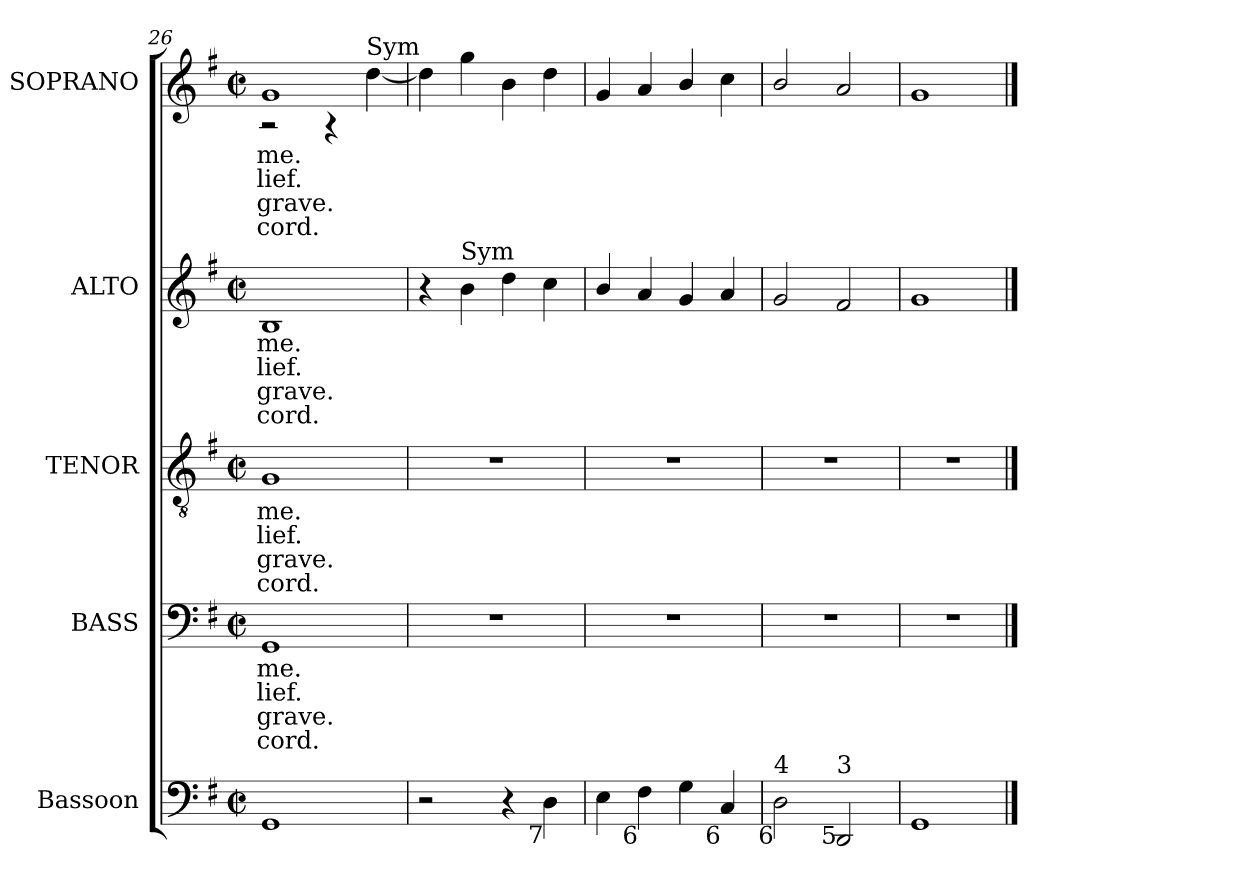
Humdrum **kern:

**kern	**kern	**text	**text	**text	**text	**kern	**text	**text	**text	**text	**kern	**text	**text	**text	**text	**kern	**text	**text	**text	**text
*part5	*part4	*part4	*part4	*part4	*part4	*part3	*part3	*part3	*part3	*part3	*part2	*part2	*part2	*part2	*part2	*part1	*part1	*part1	*part1	*part1
*staff5	*staff4	*staff4	*staff4	*staff4	*staff4	*staff3	*staff3	*staff3	*staff3	*staff3	*staff2	*staff2	*staff2	*staff2	*staff2	*staff1	*staff1	*staff1	*staff1	*staff1
*I"Bassoon	*I"BASS	*	*	*	*	*I"TENOR	*	*	*	*	*I"ALTO	*	*	*	*	*I"SOPRANO	*	*	*	*
*I'Bsn.	*I'B.	*	*	*	*	*I'T.	*	*	*	*	*I'A.	*	*	*	*	*I'S.	*	*	*	*
*clefF4	*clefF4	*	*	*	*	*clefGv2	*	*	*	*	*clefG2	*	*	*	*	*clefG2	*	*	*	*
*	*	*	*	*	*	*ITrd7c12	*	*	*	*	*	*	*	*	*	*	*	*	*	*
*k[f#]	*k[f#]	*	*	*	*	*k[f#]	*	*	*	*	*k[f#]	*	*	*	*	*k[f#]	*	*	*	*
*G:	*G:	*	*	*	*	*G:	*	*	*	*	*G:	*	*	*	*	*G:	*	*	*	*
*M2/2	*M2/2	*	*	*	*	*M2/2	*	*	*	*	*M2/2	*	*	*	*	*M2/2	*	*	*	*
*met(c|)	*met(c|)	*	*	*	*	*met(c|)	*	*	*	*	*met(c|)	*	*	*	*	*met(c|)	*	*	*	*
=26	=26	=26	=26	=26	=26	=26	=26	=26	=26	=26	=26	=26	=26	=26	=26	=26	=26	=26	=26	=26
!	!	!LO:LY:b:color=#000000	!LO:LY:b:color=#000000	!LO:LY:b:color=#000000	!LO:LY:b:color=#000000	!	!	!	!	!	!	!	!	!	!	!	!	!	!	!
!	!	!	!	!	!	!	!LO:LY:b:color=#000000	!LO:LY:b:color=#000000	!LO:LY:b:color=#000000	!LO:LY:b:color=#000000	!	!	!	!	!	!	!	!	!	!
!	!	!	!	!	!	!	!	!	!	!	!	!LO:LY:b:color=#000000	!LO:LY:b:color=#000000	!LO:LY:b:color=#000000	!LO:LY:b:color=#000000	!	!	!	!	!
!	!	!	!	!	!	!	!	!	!	!	!	!	!	!	!	!	!LO:LY:b:color=#000000	!LO:LY:b:color=#000000	!LO:LY:b:color=#000000	!LO:LY:b:color=#000000
*	*	*	*	*	*	*	*	*	*	*	*	*	*	*	*	*^	*	*	*	*
1GGi	1GGi	me.	-lief.	grave.	-cord.	1GGi	me.	-lief.	grave.	-cord.	1Bi	me.	-lief.	grave.	-cord.	1gi	2r	me.	-lief.	grave.	-cord.
.	.	.	.	.	.	.	.	.	.	.	.	.	.	.	.	.	4r	.	.	.	.
!	!	!	!	!	!	!	!	!	!	!	!	!	!	!	!	!	!LO:TX:a:t=Sym	!	!	!	!
.	.	.	.	.	.	.	.	.	.	.	.	.	.	.	.	.	[>4ddi\	.	.	.	.
=27	=27	=27	=27	=27	=27	=27	=27	=27	=27	=27	=27	=27	=27	=27	=27	=27	=27	=27	=27	=27	=27
2r	1r	.	.	.	.	1r	.	.	.	.	4r	.	.	.	.	4ryy	4ddi\]	.	.	.	.
!	!	!	!	!	!	!	!	!	!	!	!LO:TX:a:t=Sym	!	!	!	!	!	!	!	!	!	!
.	.	.	.	.	.	.	.	.	.	.	4bi\	.	.	.	.	4ggi\	2.ryy	.	.	.	.
4r	.	.	.	.	.	.	.	.	.	.	4ddi\	.	.	.	.	4bi\	.	.	.	.	.
!LO:TX:b:rj:t=7	!	!	!	!	!	!	!	!	!	!	!	!	!	!	!	!	!	!	!	!	!
4Di\	.	.	.	.	.	.	.	.	.	.	4cci\	.	.	.	.	4ddi\	.	.	.	.	.
*	*	*	*	*	*	*	*	*	*	*	*	*	*	*	*	*v	*v	*	*	*	*
=28	=28	=28	=28	=28	=28	=28	=28	=28	=28	=28	=28	=28	=28	=28	=28	=28	=28	=28	=28	=28
4Ei\	1r	.	.	.	.	1r	.	.	.	.	4bi/	.	.	.	.	4gi/	.	.	.	.
!LO:TX:b:rj:t=6	!	!	!	!	!	!	!	!	!	!	!	!	!	!	!	!	!	!	!	!
4F#i\	.	.	.	.	.	.	.	.	.	.	4ai/	.	.	.	.	4ai/	.	.	.	.
4Gi\	.	.	.	.	.	.	.	.	.	.	4gi/	.	.	.	.	4bi/	.	.	.	.
!LO:TX:b:rj:t=6	!	!	!	!	!	!	!	!	!	!	!	!	!	!	!	!	!	!	!	!
4Ci/	.	.	.	.	.	.	.	.	.	.	4ai/	.	.	.	.	4cci\	.	.	.	.
=29	=29	=29	=29	=29	=29	=29	=29	=29	=29	=29	=29	=29	=29	=29	=29	=29	=29	=29	=29	=29
!LO:TX:b:rj:t=6	!	!	!	!	!	!	!	!	!	!	!	!	!	!	!	!	!	!	!	!
!LO:TX:t=4	!	!	!	!	!	!	!	!	!	!	!	!	!	!	!	!	!	!	!	!
2Di\	1r	.	.	.	.	1r	.	.	.	.	2gi/	.	.	.	.	2bi/	.	.	.	.
!LO:TX:b:rj:t=5	!	!	!	!	!	!	!	!	!	!	!	!	!	!	!	!	!	!	!	!
!LO:TX:t=3	!	!	!	!	!	!	!	!	!	!	!	!	!	!	!	!	!	!	!	!
2DDi/	.	.	.	.	.	.	.	.	.	.	2f#i/	.	.	.	.	2ai/	.	.	.	.
=30	=30	=30	=30	=30	=30	=30	=30	=30	=30	=30	=30	=30	=30	=30	=30	=30	=30	=30	=30	=30
1GGi	1r	.	.	.	.	1r	.	.	.	.	1gi	.	.	.	.	1gi	.	.	.	.
==	==	==	==	==	==	==	==	==	==	==	==	==	==	==	==	==	==	==	==	==
*-	*-	*-	*-	*-	*-	*-	*-	*-	*-	*-	*-	*-	*-	*-	*-	*-	*-	*-	*-	*-
